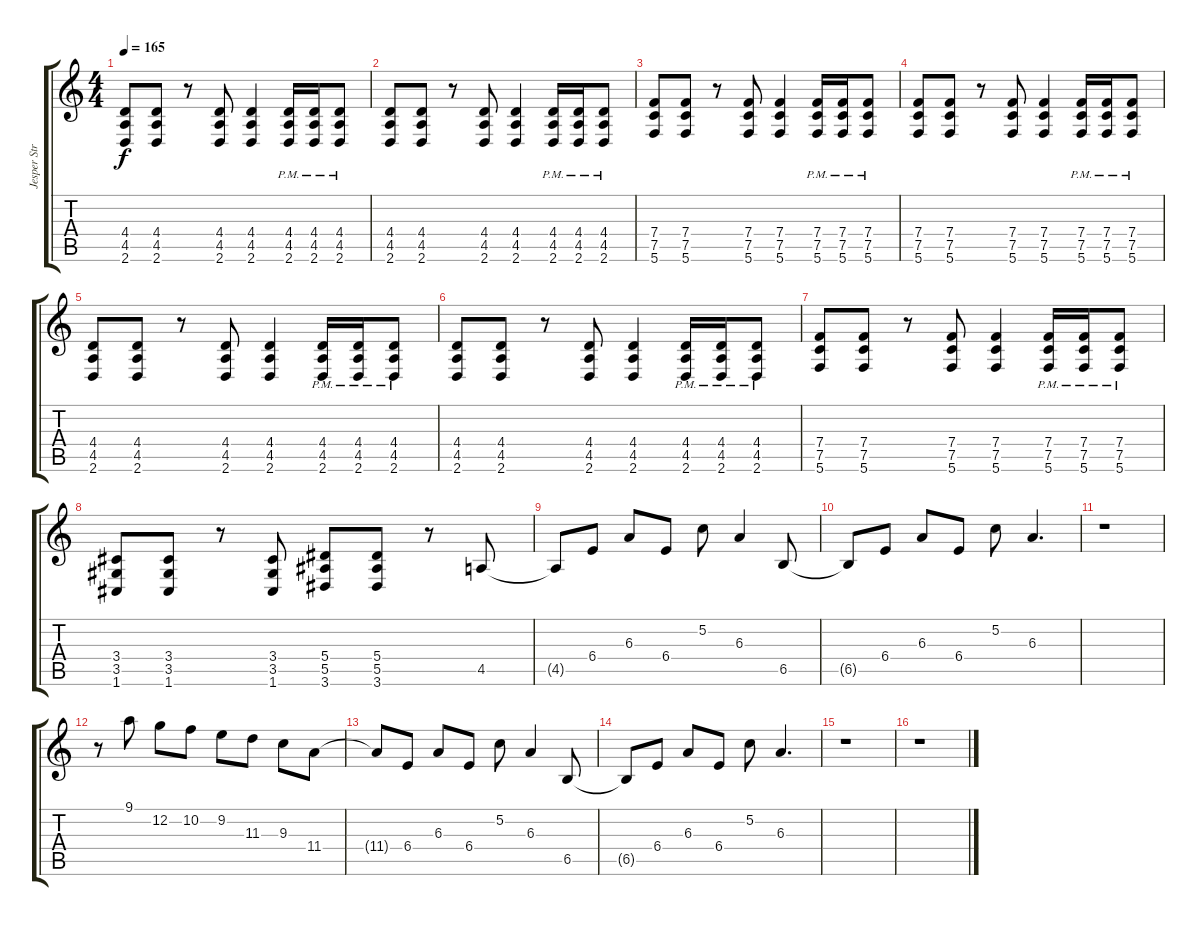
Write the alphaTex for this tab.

\track ("Jesper Strömblad" "Jesper Str") {instrument distortionguitar}
\staff {score tabs}
\tuning (C4 G3 Eb3 Bb2 F2 C2) {hide}
\ts (4 4)
\tempo 165
\clef g2
\ks c
(4.4 4.5 2.6).8{dy f} (4.4 4.5 2.6).8 r.8 (4.4 4.5 2.6).8 (4.4 4.5 2.6).4 (4.4{pm} 4.5{pm} 2.6{pm}).16 (4.4{pm} 4.5{pm} 2.6{pm}).16 (4.4{pm} 4.5{pm} 2.6{pm}).8 |
(4.4 4.5 2.6).8 (4.4 4.5 2.6).8 r.8 (4.4 4.5 2.6).8 (4.4 4.5 2.6).4 (4.4{pm} 4.5{pm} 2.6{pm}).16 (4.4{pm} 4.5{pm} 2.6{pm}).16 (4.4{pm} 4.5{pm} 2.6{pm}).8 |
(7.4 7.5 5.6).8 (7.4 7.5 5.6).8 r.8 (7.4 7.5 5.6).8 (7.4 7.5 5.6).4 (7.4{pm} 7.5{pm} 5.6{pm}).16 (7.4{pm} 7.5{pm} 5.6{pm}).16 (7.4{pm} 7.5{pm} 5.6{pm}).8 |
(7.4 7.5 5.6).8 (7.4 7.5 5.6).8 r.8 (7.4 7.5 5.6).8 (7.4 7.5 5.6).4 (7.4{pm} 7.5{pm} 5.6{pm}).16 (7.4{pm} 7.5{pm} 5.6{pm}).16 (7.4{pm} 7.5{pm} 5.6{pm}).8 |
(4.4 4.5 2.6).8 (4.4 4.5 2.6).8 r.8 (4.4 4.5 2.6).8 (4.4 4.5 2.6).4 (4.4{pm} 4.5{pm} 2.6{pm}).16 (4.4{pm} 4.5{pm} 2.6{pm}).16 (4.4{pm} 4.5{pm} 2.6{pm}).8 |
(4.4 4.5 2.6).8 (4.4 4.5 2.6).8 r.8 (4.4 4.5 2.6).8 (4.4 4.5 2.6).4 (4.4{pm} 4.5{pm} 2.6{pm}).16 (4.4{pm} 4.5{pm} 2.6{pm}).16 (4.4{pm} 4.5{pm} 2.6{pm}).8 |
(7.4 7.5 5.6).8 (7.4 7.5 5.6).8 r.8 (7.4 7.5 5.6).8 (7.4 7.5 5.6).4 (7.4{pm} 7.5{pm} 5.6{pm}).16 (7.4{pm} 7.5{pm} 5.6{pm}).16 (7.4{pm} 7.5{pm} 5.6{pm}).8 |
(3.4 3.5 1.6).8 (3.4 3.5 1.6).8 r.8 (3.4 3.5 1.6).8 (5.4 5.5 3.6).8 (5.4 5.5 3.6).8 r.8 4.5.8 |
4.5{t}.8 6.4.8 6.3.8 6.4.8 5.2.8 6.3.4 6.5.8 |
6.5{t}.8 6.4.8 6.3.8 6.4.8 5.2.8 6.3.4{d} |
r.1 |
r.8 9.1.8 12.2.8 10.2.8 9.2.8 11.3.8 9.3.8 11.4.8 |
11.4{t}.8 6.4.8 6.3.8 6.4.8 5.2.8 6.3.4 6.5.8 |
6.5{t}.8 6.4.8 6.3.8 6.4.8 5.2.8 6.3.4{d} |
r.1 |
r.1
